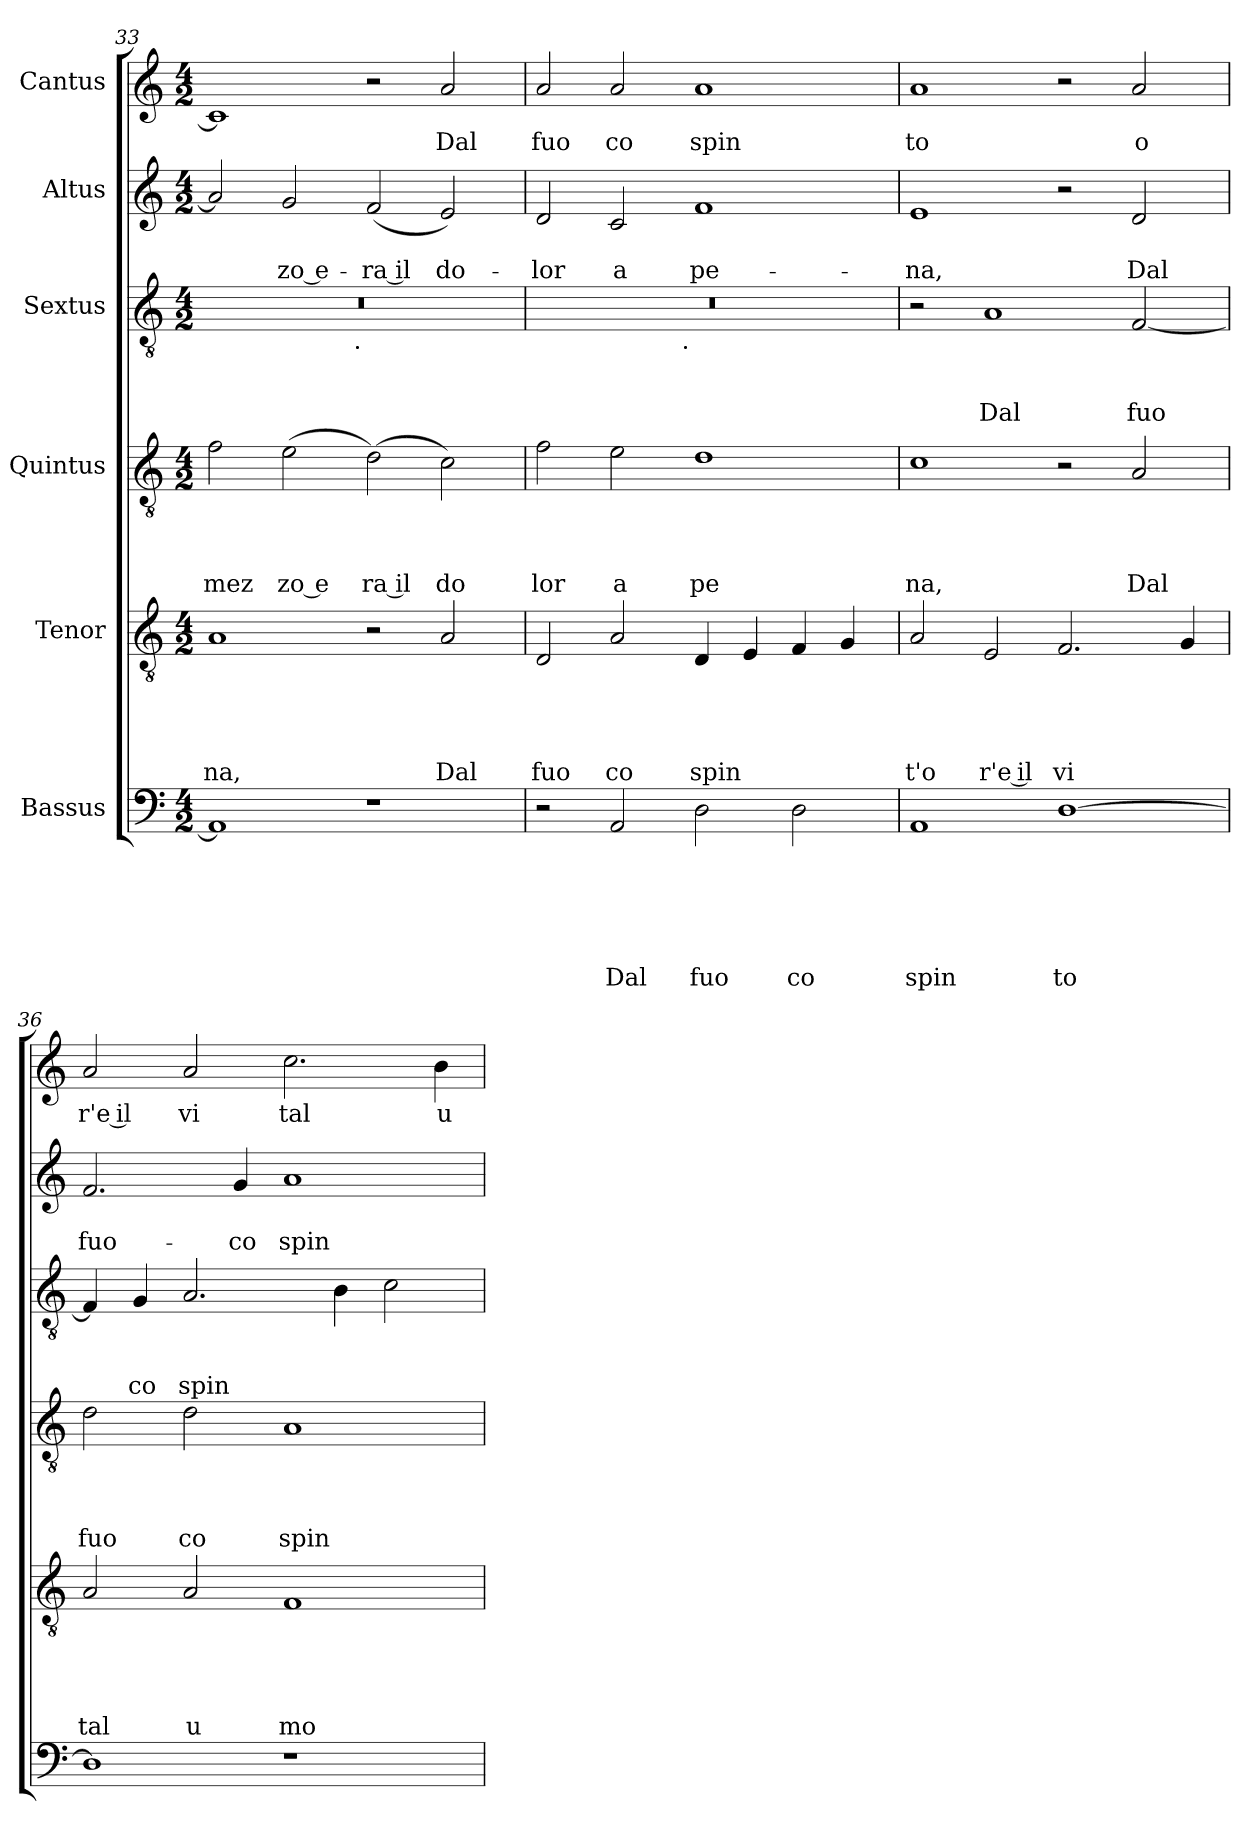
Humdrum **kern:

**kern	**text	**text	**text	**text	**text	**text	**kern	**text	**text	**text	**text	**text	**kern	**text	**text	**text	**text	**kern	**text	**text	**text	**kern	**text	**text	**kern	**text
*part6	*part6	*part6	*part6	*part6	*part6	*part6	*part5	*part5	*part5	*part5	*part5	*part5	*part4	*part4	*part4	*part4	*part4	*part3	*part3	*part3	*part3	*part2	*part2	*part2	*part1	*part1
*staff6	*staff6	*staff6	*staff6	*staff6	*staff6	*staff6	*staff5	*staff5	*staff5	*staff5	*staff5	*staff5	*staff4	*staff4	*staff4	*staff4	*staff4	*staff3	*staff3	*staff3	*staff3	*staff2	*staff2	*staff2	*staff1	*staff1
*I"Bassus	*	*	*	*	*	*	*I"Tenor	*	*	*	*	*	*I"Quintus	*	*	*	*	*I"Sextus	*	*	*	*I"Altus	*	*	*I"Cantus	*
*clefF4	*	*	*	*	*	*	*clefGv2	*	*	*	*	*	*clefGv2	*	*	*	*	*clefGv2	*	*	*	*clefG2	*	*	*clefG2	*
*k[]	*	*	*	*	*	*	*k[]	*	*	*	*	*	*k[]	*	*	*	*	*k[]	*	*	*	*k[]	*	*	*k[]	*
*C:	*	*	*	*	*	*	*C:	*	*	*	*	*	*C:	*	*	*	*	*C:	*	*	*	*C:	*	*	*C:	*
*M4/2	*	*	*	*	*	*	*M4/2	*	*	*	*	*	*M4/2	*	*	*	*	*M4/2	*	*	*	*M4/2	*	*	*M4/2	*
=33	=33	=33	=33	=33	=33	=33	=33	=33	=33	=33	=33	=33	=33	=33	=33	=33	=33	=33	=33	=33	=33	=33	=33	=33	=33	=33
!	!	!	!	!	!	!	!	!	!	!	!	!LO:LY:b	!	!	!	!	!LO:LY:b	!	!	!	!	!	!	!	!	!
*	*	*	*	*	*	*	*	*	*	*	*	*	*	*	*	*	*	*^	*	*	*	*	*	*	*	*
1AA]	.	.	.	.	.	.	1A	.	.	.	.	na,	2f\	.	.	.	mez	0r	2ryy	.	.	.	2a/]	.	.	1c]	.
!	!	!	!	!	!	!	!	!	!	!	!	!	!	!	!	!	!LO:LY:b:rj	!	!	!	!	!	!	!	!LO:LY:b:rj	!	!
.	.	.	.	.	.	.	.	.	.	.	.	.	(<2e\	.	.	.	zo e	.	4...ryy	.	.	.	2g/	.	-zo e-	.	.
!	!	!	!	!	!	!	!	!	!	!	!	!	!	!	!	!	!	!	!LO:TX:b:t=.	!	!	!	!	!	!	!	!
.	.	.	.	.	.	.	.	.	.	.	.	.	.	.	.	.	.	.	1ryy	.	.	.	.	.	.	.	.
!	!	!	!	!	!	!	!	!	!	!	!	!	!	!	!	!	!LO:LY:b:rj	!	!	!	!	!	!	!	!LO:LY:b:rj	!	!
1r	.	.	.	.	.	.	2r	.	.	.	.	.	(<2d\)	.	.	.	ra il	.	.	.	.	.	(<2f/	.	-ra il	2r	.
!	!	!	!	!	!	!	!	!	!	!	!	!LO:LY:b	!	!	!	!	!LO:LY:b	!	!	!	!	!	!	!	!LO:LY:b	!	!LO:LY:b
.	.	.	.	.	.	.	2A/	.	.	.	.	Dal	2c\)	.	.	.	do	.	.	.	.	.	2e/)	.	do-	2a/	Dal
.	.	.	.	.	.	.	.	.	.	.	.	.	.	.	.	.	.	.	32ryy	.	.	.	.	.	.	.	.
=34	=34	=34	=34	=34	=34	=34	=34	=34	=34	=34	=34	=34	=34	=34	=34	=34	=34	=34	=34	=34	=34	=34	=34	=34	=34	=34	=34
!	!	!	!	!	!	!	!	!	!	!	!	!LO:LY:b	!	!	!	!	!LO:LY:b	!	!	!	!	!	!	!	!LO:LY:b	!	!LO:LY:b
2r	.	.	.	.	.	.	2D/	.	.	.	.	fuo	2f\	.	.	.	lor	0r	2ryy	.	.	.	2d/	.	-lor	2a/	fuo
!	!	!	!	!	!	!LO:LY:b	!	!	!	!	!	!LO:LY:b	!	!	!	!	!LO:LY:b	!	!	!	!	!	!	!	!LO:LY:b	!	!LO:LY:b
2AA/	.	.	.	.	.	Dal	2A/	.	.	.	.	co	2e\	.	.	.	a	.	4...ryy	.	.	.	2c/	.	a	2a/	co
!	!	!	!	!	!	!	!	!	!	!	!	!	!	!	!	!	!	!	!LO:TX:b:t=.	!	!	!	!	!	!	!	!
.	.	.	.	.	.	.	.	.	.	.	.	.	.	.	.	.	.	.	1ryy	.	.	.	.	.	.	.	.
!	!	!	!	!	!	!LO:LY:b	!	!	!	!	!	!LO:LY:b	!	!	!	!	!LO:LY:b	!	!	!	!	!	!	!	!LO:LY:b	!	!LO:LY:b
2D\	.	.	.	.	.	fuo	4D/	.	.	.	.	spin	1d	.	.	.	pe	.	.	.	.	.	1f	.	pe-	1a	spin
.	.	.	.	.	.	.	4E/	.	.	.	.	.	.	.	.	.	.	.	.	.	.	.	.	.	.	.	.
!	!	!	!	!	!	!LO:LY:b	!	!	!	!	!	!	!	!	!	!	!	!	!	!	!	!	!	!	!	!	!
2D\	.	.	.	.	.	co	4F/	.	.	.	.	.	.	.	.	.	.	.	.	.	.	.	.	.	.	.	.
.	.	.	.	.	.	.	4G/	.	.	.	.	.	.	.	.	.	.	.	.	.	.	.	.	.	.	.	.
.	.	.	.	.	.	.	.	.	.	.	.	.	.	.	.	.	.	.	32ryy	.	.	.	.	.	.	.	.
=35	=35	=35	=35	=35	=35	=35	=35	=35	=35	=35	=35	=35	=35	=35	=35	=35	=35	=35	=35	=35	=35	=35	=35	=35	=35	=35	=35
!	!	!	!	!	!	!LO:LY:b	!	!	!	!	!	!LO:LY:b	!	!	!	!	!LO:LY:b	!	!	!	!	!	!	!	!LO:LY:b	!	!LO:LY:b
*	*	*	*	*	*	*	*	*	*	*	*	*	*	*	*	*	*	*v	*v	*	*	*	*	*	*	*	*
1AA	.	.	.	.	.	spin	2A/	.	.	.	.	t'o	1c	.	.	.	na,	2r	.	.	.	1e	.	-na,	1a	to
!	!	!	!	!	!	!	!	!	!	!	!	!LO:LY:b:rj	!	!	!	!	!	!	!	!	!LO:LY:b	!	!	!	!	!
.	.	.	.	.	.	.	2E/	.	.	.	.	r'e il	.	.	.	.	.	1A	.	.	Dal	.	.	.	.	.
!	!	!	!	!	!	!LO:LY:b	!	!	!	!	!	!LO:LY:b	!	!	!	!	!	!	!	!	!	!	!	!	!	!
([<1D	.	.	.	.	.	to	2.F/	.	.	.	.	vi	2r	.	.	.	.	.	.	.	.	2r	.	.	2r	.
!	!	!	!	!	!	!	!	!	!	!	!	!	!	!	!	!	!LO:LY:b	!	!	!	!LO:LY:b	!	!	!LO:LY:b	!	!LO:LY:b
.	.	.	.	.	.	.	.	.	.	.	.	.	2A/	.	.	.	Dal	[<2F/	.	.	fuo	2d/	.	Dal	2a/	o
.	.	.	.	.	.	.	4G/	.	.	.	.	.	.	.	.	.	.	.	.	.	.	.	.	.	.	.
!!LO:LB:g=z
=36	=36	=36	=36	=36	=36	=36	=36	=36	=36	=36	=36	=36	=36	=36	=36	=36	=36	=36	=36	=36	=36	=36	=36	=36	=36	=36
!	!	!	!	!	!	!	!	!	!	!	!	!LO:LY:b	!	!	!	!	!LO:LY:b	!	!	!	!	!	!	!LO:LY:b	!	!LO:LY:b:rj
1D]	.	.	.	.	.	.	2A/	.	.	.	.	tal	2d\	.	.	.	fuo	4F/]	.	.	.	2.f/	.	fuo-	2a/	r'e il
!	!	!	!	!	!	!	!	!	!	!	!	!	!	!	!	!	!	!	!	!	!LO:LY:b	!	!	!	!	!
.	.	.	.	.	.	.	.	.	.	.	.	.	.	.	.	.	.	4G/	.	.	co	.	.	.	.	.
!	!	!	!	!	!	!	!	!	!	!	!	!LO:LY:b	!	!	!	!	!LO:LY:b	!	!	!	!LO:LY:b	!	!	!	!	!LO:LY:b
.	.	.	.	.	.	.	2A/	.	.	.	.	u	2d\	.	.	.	co	2.A/	.	.	spin	.	.	.	2a/	vi
!	!	!	!	!	!	!	!	!	!	!	!	!	!	!	!	!	!	!	!	!	!	!	!	!LO:LY:b	!	!
.	.	.	.	.	.	.	.	.	.	.	.	.	.	.	.	.	.	.	.	.	.	4g/	.	-co	.	.
!	!	!	!	!	!	!	!	!	!	!	!	!LO:LY:b	!	!	!	!	!LO:LY:b	!	!	!	!	!	!	!LO:LY:b	!	!LO:LY:b
1r	.	.	.	.	.	.	1F	.	.	.	.	mo	1A	.	.	.	spin	.	.	.	.	1a	.	spin-	2.cc\	tal
.	.	.	.	.	.	.	.	.	.	.	.	.	.	.	.	.	.	4B\	.	.	.	.	.	.	.	.
.	.	.	.	.	.	.	.	.	.	.	.	.	.	.	.	.	.	2c\	.	.	.	.	.	.	.	.
!	!	!	!	!	!	!	!	!	!	!	!	!	!	!	!	!	!	!	!	!	!	!	!	!	!	!LO:LY:b
.	.	.	.	.	.	.	.	.	.	.	.	.	.	.	.	.	.	.	.	.	.	.	.	.	4b\	u
=	=	=	=	=	=	=	=	=	=	=	=	=	=	=	=	=	=	=	=	=	=	=	=	=	=	=
*-	*-	*-	*-	*-	*-	*-	*-	*-	*-	*-	*-	*-	*-	*-	*-	*-	*-	*-	*-	*-	*-	*-	*-	*-	*-	*-
